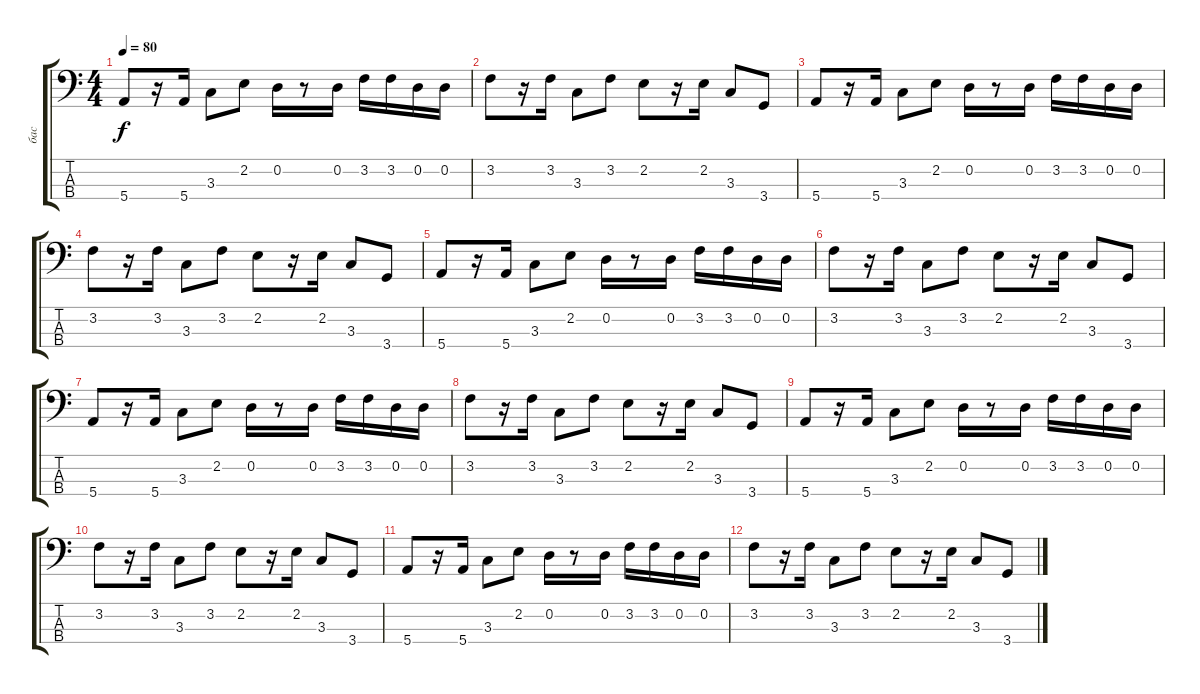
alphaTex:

\track ("бас" "бас") {instrument electricbassfinger}
\staff {score tabs}
\tuning (G2 D2 A1 E1) {hide}
\ts (4 4)
\tempo 80
\clef f4
\ks c
5.4.8{dy f} r.16 5.4.16 3.3.8 2.2.8 0.2.16 r.8 0.2.16 3.2.16 3.2.16 0.2.16 0.2.16 |
3.2.8 r.16 3.2.16 3.3.8 3.2.8 2.2.8 r.16 2.2.16 3.3.8 3.4.8 |
5.4.8 r.16 5.4.16 3.3.8 2.2.8 0.2.16 r.8 0.2.16 3.2.16 3.2.16 0.2.16 0.2.16 |
3.2.8 r.16 3.2.16 3.3.8 3.2.8 2.2.8 r.16 2.2.16 3.3.8 3.4.8 |
5.4.8 r.16 5.4.16 3.3.8 2.2.8 0.2.16 r.8 0.2.16 3.2.16 3.2.16 0.2.16 0.2.16 |
3.2.8 r.16 3.2.16 3.3.8 3.2.8 2.2.8 r.16 2.2.16 3.3.8 3.4.8 |
5.4.8 r.16 5.4.16 3.3.8 2.2.8 0.2.16 r.8 0.2.16 3.2.16 3.2.16 0.2.16 0.2.16 |
3.2.8 r.16 3.2.16 3.3.8 3.2.8 2.2.8 r.16 2.2.16 3.3.8 3.4.8 |
5.4.8 r.16 5.4.16 3.3.8 2.2.8 0.2.16 r.8 0.2.16 3.2.16 3.2.16 0.2.16 0.2.16 |
3.2.8 r.16 3.2.16 3.3.8 3.2.8 2.2.8 r.16 2.2.16 3.3.8 3.4.8 |
5.4.8 r.16 5.4.16 3.3.8 2.2.8 0.2.16 r.8 0.2.16 3.2.16 3.2.16 0.2.16 0.2.16 |
3.2.8 r.16 3.2.16 3.3.8 3.2.8 2.2.8 r.16 2.2.16 3.3.8 3.4.8
